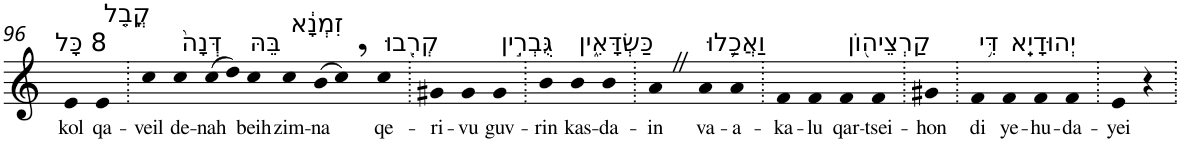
**kern	**text
*part1	*part1
*staff1	*staff1
*I"Piano	*
*I'Pno	*
!!LO:PB:g=z
*clefG2	*
*k[]	*
=96	=96
!LO:TX:a:t=8 כָּל	!
!	!LO:LY:b
4e	kol
!LO:TX:a:t=קֳבֵ֤ל	!
!	!LO:LY:b
4e	qa-
=97.	=97.
!	!LO:LY:b
4cc	-veil
!LO:TX:a:t=דְּנָה֙	!
!	!LO:LY:b
4cc	de-
!	!LO:LY:b
(>8cc	-nah
8dd)	.
!LO:TX:a:t=בֵּהּ	!
!	!LO:LY:b
4cc	beih
!LO:TX:a:t=זִמְנָ֔א	!
!	!LO:LY:b
4cc	zim-
!	!LO:LY:b
(>8b	-na
8cc,)	.
!LO:TX:a:t=קְרִ֖בוּ	!
!	!LO:LY:b
4cc	qe-
=98.	=98.
!	!LO:LY:b
4g#X	-ri-
!	!LO:LY:b
4g#	-vu
!LO:TX:a:t=גֻּבְרִ֣ין	!
!	!LO:LY:b
4g#	guv-
=99.	=99.
!	!LO:LY:b
4b	-rin
!LO:TX:a:t=כַּשְׂדָּאִ֑ין	!
!	!LO:LY:b
4b	kas-
!	!LO:LY:b
4b	-da-
=100.	=100.
!	!LO:LY:b
4aZ	-in
!LO:TX:a:t=וַאֲכַ֥לוּ	!
!	!LO:LY:b
4a	va-
!	!LO:LY:b
4a	-a-
=101.	=101.
!	!LO:LY:b
4f	-ka-
!	!LO:LY:b
4f	-lu
!LO:TX:a:t=קַרְצֵיה֖וֹן	!
!	!LO:LY:b
4f	qar-
!	!LO:LY:b
4f	-tsei-
=102.	=102.
!	!LO:LY:b
4g#X	-hon
=103.	=103.
!LO:TX:a:t=דִּ֥י	!
!	!LO:LY:b
4f	di
!LO:TX:a:t=יְהוּדָיֵֽא	!
!	!LO:LY:b
4f	ye-
!	!LO:LY:b
4f	-hu-
!	!LO:LY:b
4f	-da-
=104.	=104.
!	!LO:LY:b
4e	-yei
4r	.
=.	=.
*-	*-
